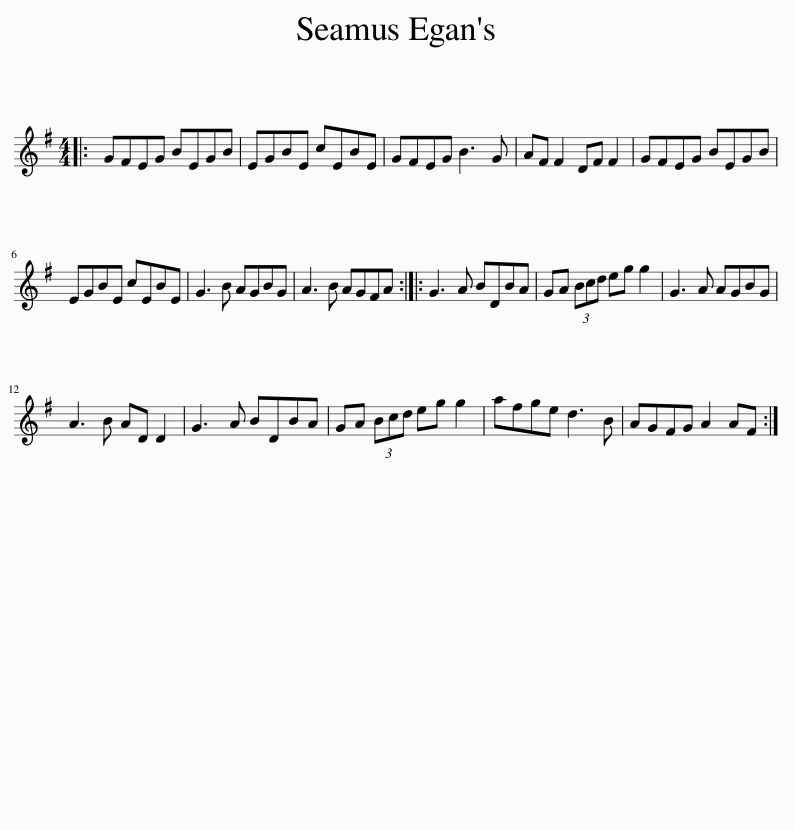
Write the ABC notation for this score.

X:1
L:1/8
M:4/4
I:linebreak $
K:G
V:1 treble
V:1
|: GFEG BEGB | EGBE cEBE | GFEG B3 G | AF F2 DF F2 | GFEG BEGB |$ %5
 EGBE cEBE | G3 B AGBG | A3 B AGFA :: G3 A BDBA | GA (3Bcd eg g2 | %10
 G3 A AGBG |$ A3 B AD D2 | G3 A BDBA | GA (3Bcd eg g2 | afge d3 B | %15
 AGFG A2 AF :| %16
